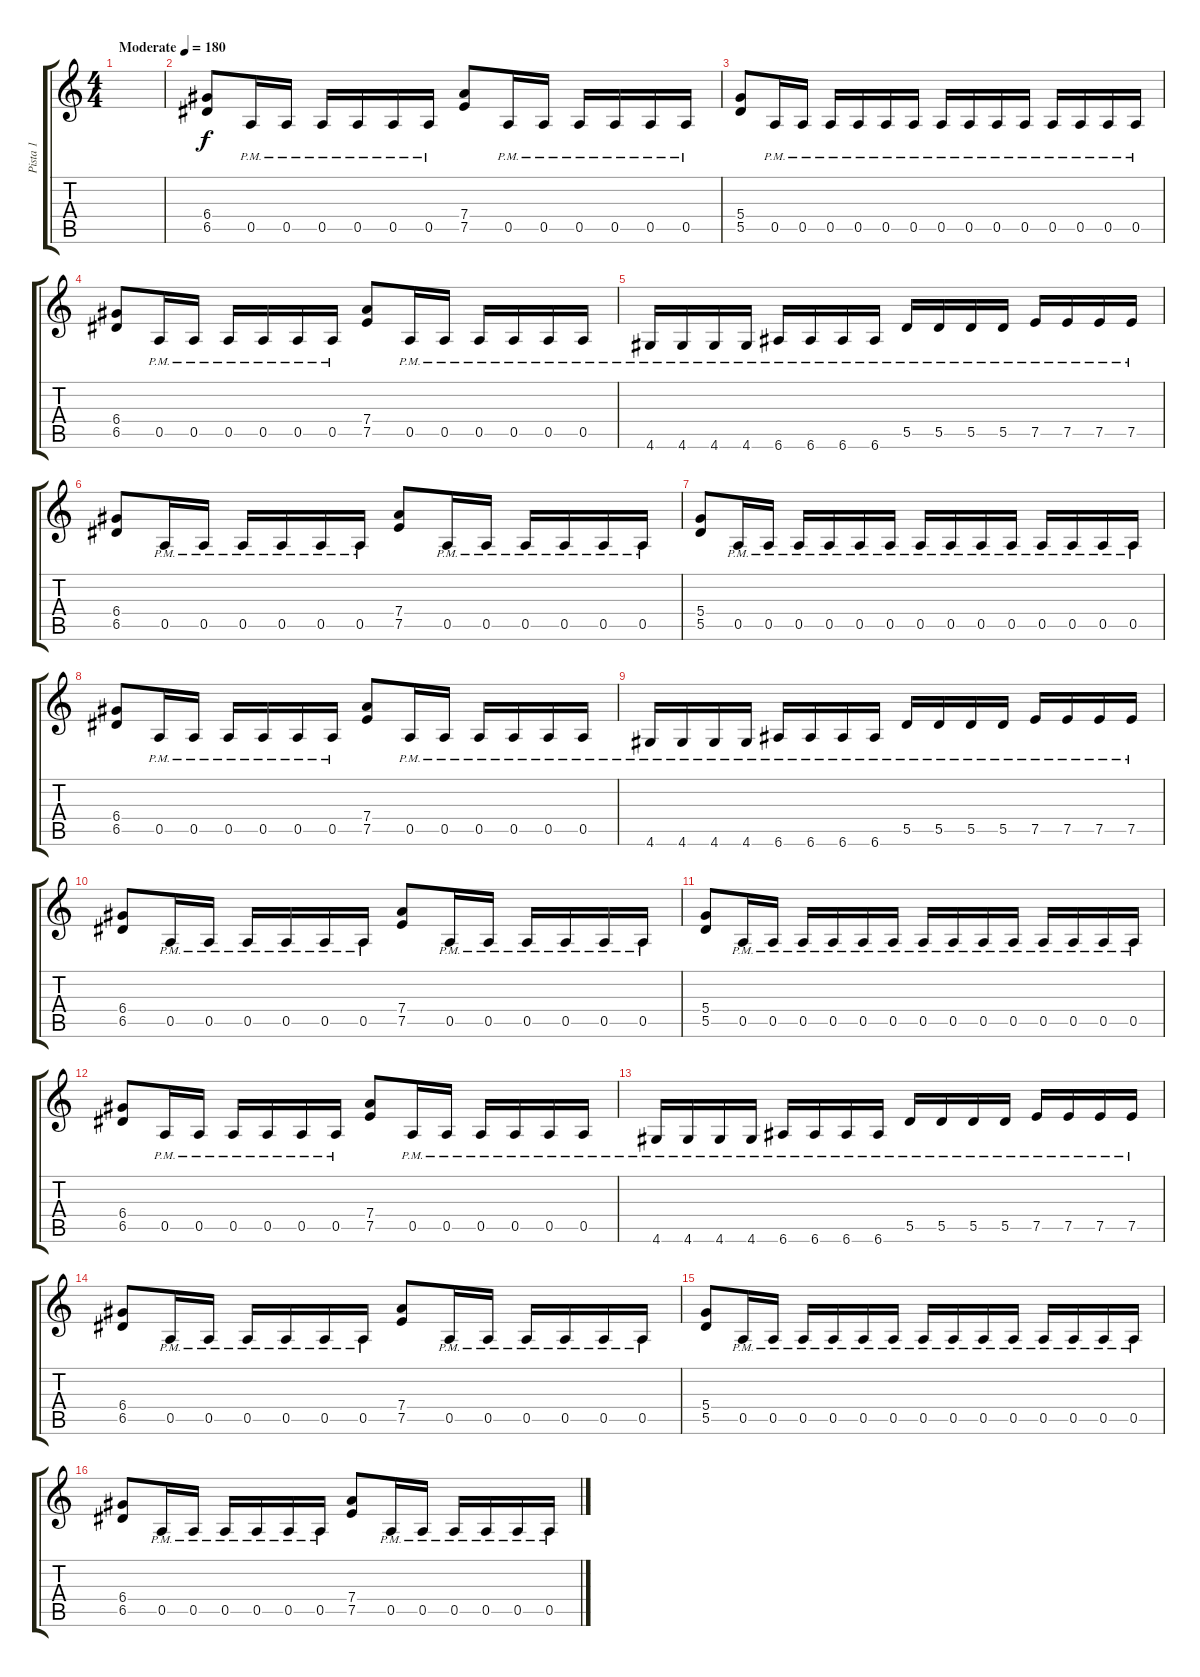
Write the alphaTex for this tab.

\track ("Pista 1" "Pista 1") {instrument distortionguitar}
\staff {score tabs}
\tuning (E4 B3 G3 D3 A2 E2) {hide}
\ts (4 4)
\tempo (180 "Moderate")
\clef g2
\ks c
|
(6.4 6.5).8 0.5{pm}.16 0.5{pm}.16 0.5{pm}.16 0.5{pm}.16 0.5{pm}.16 0.5{pm}.16 (7.4 7.5).8 0.5{pm}.16 0.5{pm}.16 0.5{pm}.16 0.5{pm}.16 0.5{pm}.16 0.5{pm}.16 |
(5.4 5.5).8 0.5{pm}.16 0.5{pm}.16 0.5{pm}.16 0.5{pm}.16 0.5{pm}.16 0.5{pm}.16 0.5{pm}.16 0.5{pm}.16 0.5{pm}.16 0.5{pm}.16 0.5{pm}.16 0.5{pm}.16 0.5{pm}.16 0.5{pm}.16 |
(6.4 6.5).8 0.5{pm}.16 0.5{pm}.16 0.5{pm}.16 0.5{pm}.16 0.5{pm}.16 0.5{pm}.16 (7.4 7.5).8 0.5{pm}.16 0.5{pm}.16 0.5{pm}.16 0.5{pm}.16 0.5{pm}.16 0.5{pm}.16 |
4.6{pm}.16 4.6{pm}.16 4.6{pm}.16 4.6{pm}.16 6.6{pm}.16 6.6{pm}.16 6.6{pm}.16 6.6{pm}.16 5.5{pm}.16 5.5{pm}.16 5.5{pm}.16 5.5{pm}.16 7.5{pm}.16 7.5{pm}.16 7.5{pm}.16 7.5{pm}.16 |
(6.4 6.5).8 0.5{pm}.16 0.5{pm}.16 0.5{pm}.16 0.5{pm}.16 0.5{pm}.16 0.5{pm}.16 (7.4 7.5).8 0.5{pm}.16 0.5{pm}.16 0.5{pm}.16 0.5{pm}.16 0.5{pm}.16 0.5{pm}.16 |
(5.4 5.5).8 0.5{pm}.16 0.5{pm}.16 0.5{pm}.16 0.5{pm}.16 0.5{pm}.16 0.5{pm}.16 0.5{pm}.16 0.5{pm}.16 0.5{pm}.16 0.5{pm}.16 0.5{pm}.16 0.5{pm}.16 0.5{pm}.16 0.5{pm}.16 |
(6.4 6.5).8 0.5{pm}.16 0.5{pm}.16 0.5{pm}.16 0.5{pm}.16 0.5{pm}.16 0.5{pm}.16 (7.4 7.5).8 0.5{pm}.16 0.5{pm}.16 0.5{pm}.16 0.5{pm}.16 0.5{pm}.16 0.5{pm}.16 |
4.6{pm}.16 4.6{pm}.16 4.6{pm}.16 4.6{pm}.16 6.6{pm}.16 6.6{pm}.16 6.6{pm}.16 6.6{pm}.16 5.5{pm}.16 5.5{pm}.16 5.5{pm}.16 5.5{pm}.16 7.5{pm}.16 7.5{pm}.16 7.5{pm}.16 7.5{pm}.16 |
(6.4 6.5).8 0.5{pm}.16 0.5{pm}.16 0.5{pm}.16 0.5{pm}.16 0.5{pm}.16 0.5{pm}.16 (7.4 7.5).8 0.5{pm}.16 0.5{pm}.16 0.5{pm}.16 0.5{pm}.16 0.5{pm}.16 0.5{pm}.16 |
(5.4 5.5).8 0.5{pm}.16 0.5{pm}.16 0.5{pm}.16 0.5{pm}.16 0.5{pm}.16 0.5{pm}.16 0.5{pm}.16 0.5{pm}.16 0.5{pm}.16 0.5{pm}.16 0.5{pm}.16 0.5{pm}.16 0.5{pm}.16 0.5{pm}.16 |
(6.4 6.5).8 0.5{pm}.16 0.5{pm}.16 0.5{pm}.16 0.5{pm}.16 0.5{pm}.16 0.5{pm}.16 (7.4 7.5).8 0.5{pm}.16 0.5{pm}.16 0.5{pm}.16 0.5{pm}.16 0.5{pm}.16 0.5{pm}.16 |
4.6{pm}.16 4.6{pm}.16 4.6{pm}.16 4.6{pm}.16 6.6{pm}.16 6.6{pm}.16 6.6{pm}.16 6.6{pm}.16 5.5{pm}.16 5.5{pm}.16 5.5{pm}.16 5.5{pm}.16 7.5{pm}.16 7.5{pm}.16 7.5{pm}.16 7.5{pm}.16 |
(6.4 6.5).8 0.5{pm}.16 0.5{pm}.16 0.5{pm}.16 0.5{pm}.16 0.5{pm}.16 0.5{pm}.16 (7.4 7.5).8 0.5{pm}.16 0.5{pm}.16 0.5{pm}.16 0.5{pm}.16 0.5{pm}.16 0.5{pm}.16 |
(5.4 5.5).8 0.5{pm}.16 0.5{pm}.16 0.5{pm}.16 0.5{pm}.16 0.5{pm}.16 0.5{pm}.16 0.5{pm}.16 0.5{pm}.16 0.5{pm}.16 0.5{pm}.16 0.5{pm}.16 0.5{pm}.16 0.5{pm}.16 0.5{pm}.16 |
(6.4 6.5).8 0.5{pm}.16 0.5{pm}.16 0.5{pm}.16 0.5{pm}.16 0.5{pm}.16 0.5{pm}.16 (7.4 7.5).8 0.5{pm}.16 0.5{pm}.16 0.5{pm}.16 0.5{pm}.16 0.5{pm}.16 0.5{pm}.16
